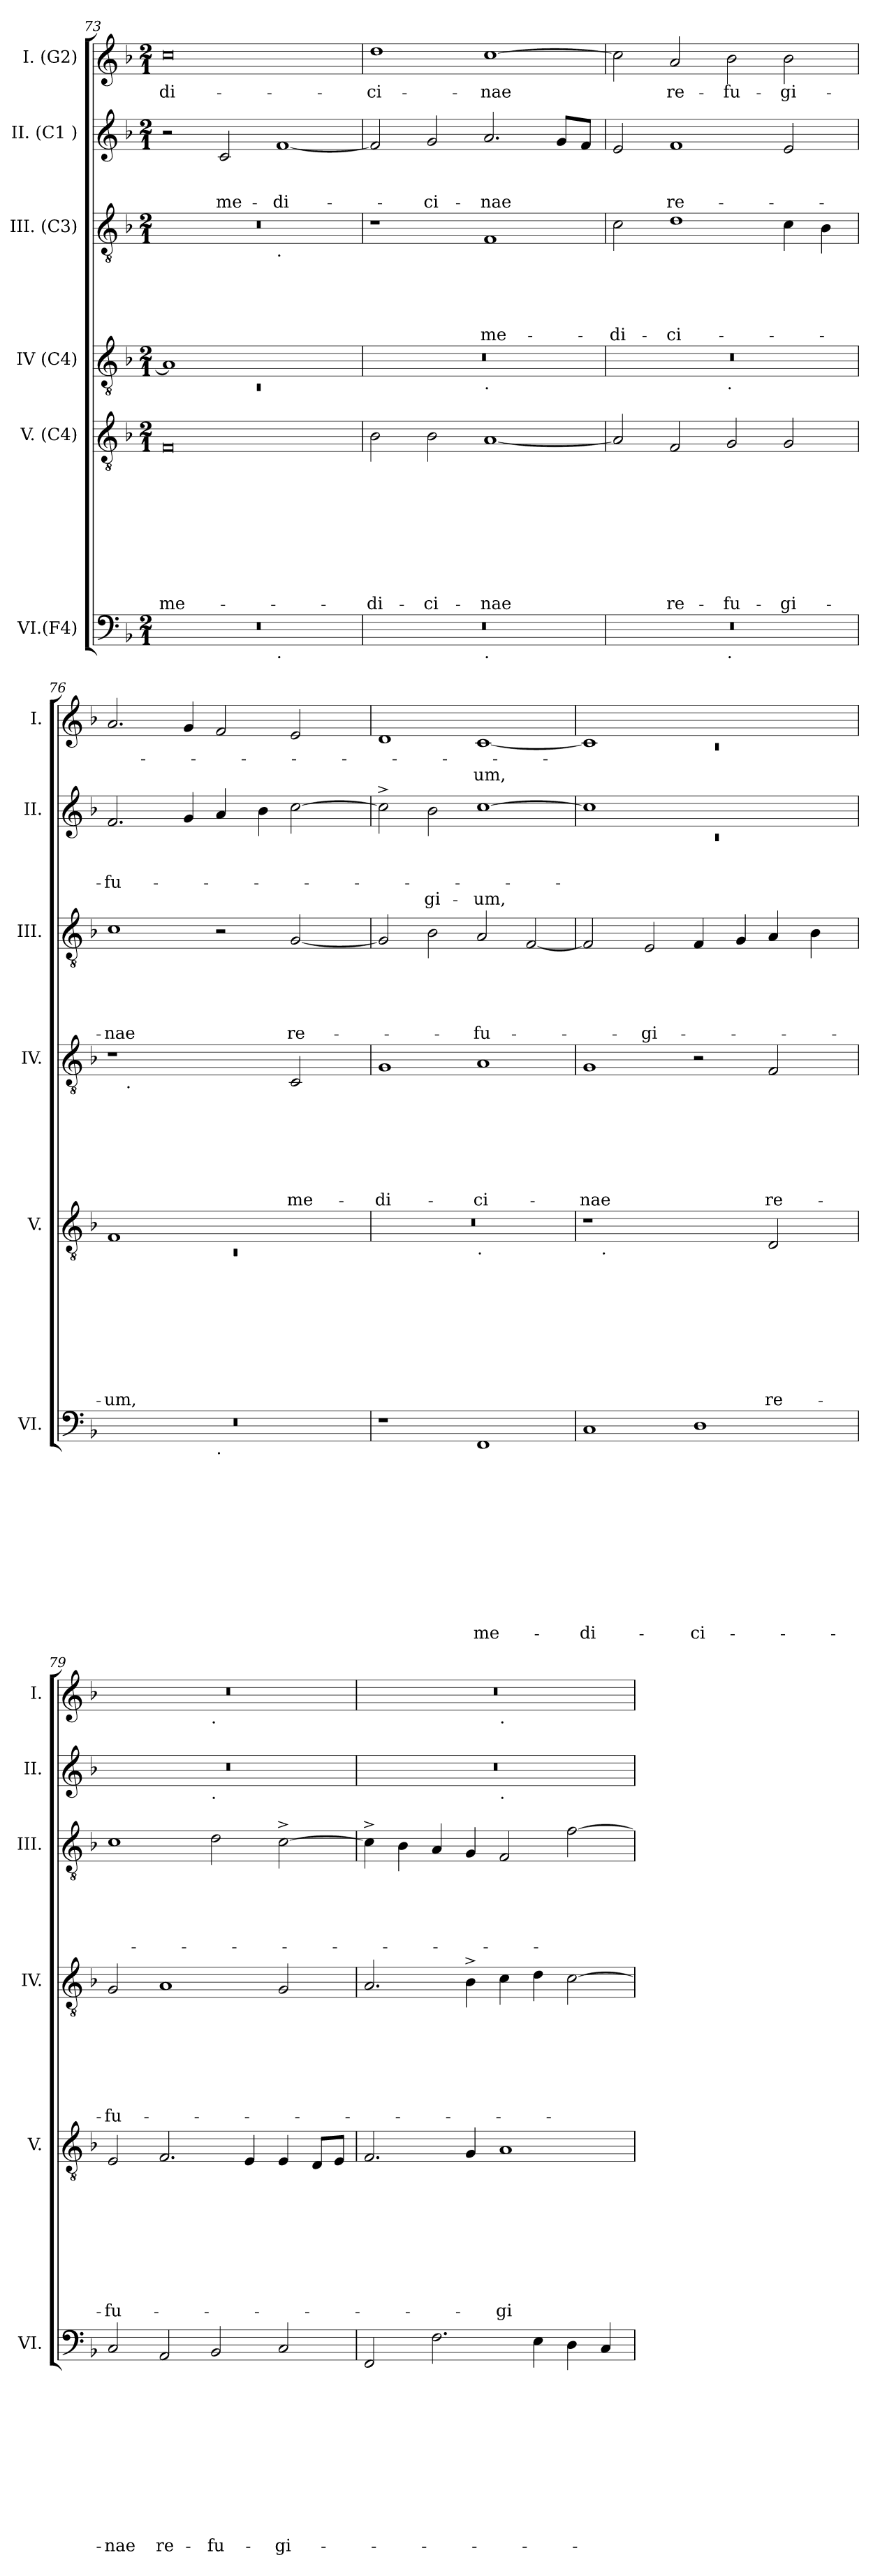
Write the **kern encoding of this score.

**kern	**text	**text	**text	**text	**text	**text	**text	**text	**text	**text	**text	**kern	**text	**text	**text	**text	**text	**text	**text	**text	**text	**kern	**text	**text	**text	**text	**text	**text	**text	**kern	**text	**text	**text	**text	**text	**kern	**text	**text	**text	**text	**kern	**text	**text
*part6	*part6	*part6	*part6	*part6	*part6	*part6	*part6	*part6	*part6	*part6	*part6	*part5	*part5	*part5	*part5	*part5	*part5	*part5	*part5	*part5	*part5	*part4	*part4	*part4	*part4	*part4	*part4	*part4	*part4	*part3	*part3	*part3	*part3	*part3	*part3	*part2	*part2	*part2	*part2	*part2	*part1	*part1	*part1
*staff6	*staff6	*staff6	*staff6	*staff6	*staff6	*staff6	*staff6	*staff6	*staff6	*staff6	*staff6	*staff5	*staff5	*staff5	*staff5	*staff5	*staff5	*staff5	*staff5	*staff5	*staff5	*staff4	*staff4	*staff4	*staff4	*staff4	*staff4	*staff4	*staff4	*staff3	*staff3	*staff3	*staff3	*staff3	*staff3	*staff2	*staff2	*staff2	*staff2	*staff2	*staff1	*staff1	*staff1
*I"VI.(F4)	*	*	*	*	*	*	*	*	*	*	*	*I"V. (C4)	*	*	*	*	*	*	*	*	*	*I"IV (C4)	*	*	*	*	*	*	*	*I"III. (C3)	*	*	*	*	*	*I"II. (C1 )	*	*	*	*	*I"I. (G2)	*	*
*I'VI.	*	*	*	*	*	*	*	*	*	*	*	*I'V.	*	*	*	*	*	*	*	*	*	*I'IV.	*	*	*	*	*	*	*	*I'III.	*	*	*	*	*	*I'II.	*	*	*	*	*I'I.	*	*
*clefF4	*	*	*	*	*	*	*	*	*	*	*	*clefGv2	*	*	*	*	*	*	*	*	*	*clefGv2	*	*	*	*	*	*	*	*clefGv2	*	*	*	*	*	*clefG2	*	*	*	*	*clefG2	*	*
*k[b-]	*	*	*	*	*	*	*	*	*	*	*	*k[b-]	*	*	*	*	*	*	*	*	*	*k[b-]	*	*	*	*	*	*	*	*k[b-]	*	*	*	*	*	*k[b-]	*	*	*	*	*k[b-]	*	*
*F:	*	*	*	*	*	*	*	*	*	*	*	*F:	*	*	*	*	*	*	*	*	*	*F:	*	*	*	*	*	*	*	*F:	*	*	*	*	*	*F:	*	*	*	*	*F:	*	*
*M2/1	*	*	*	*	*	*	*	*	*	*	*	*M2/1	*	*	*	*	*	*	*	*	*	*M2/1	*	*	*	*	*	*	*	*M2/1	*	*	*	*	*	*M2/1	*	*	*	*	*M2/1	*	*
=73	=73	=73	=73	=73	=73	=73	=73	=73	=73	=73	=73	=73	=73	=73	=73	=73	=73	=73	=73	=73	=73	=73	=73	=73	=73	=73	=73	=73	=73	=73	=73	=73	=73	=73	=73	=73	=73	=73	=73	=73	=73	=73	=73
*	*	*	*	*	*	*	*	*	*	*	*	*	*	*	*	*	*	*	*	*	*	*^	*	*	*	*	*	*	*	*	*	*	*	*	*	*	*	*	*	*	*	*	*
!	!	!	!	!	!	!	!	!	!	!	!	!	!	!	!	!	!	!	!	!	!LO:LY:b:rj	!	!LO:N:vis=1	!	!	!	!	!	!	!	!	!	!	!	!	!	!	!	!	!	!	!	!LO:LY:b:rj	!
*^	*	*	*	*	*	*	*	*	*	*	*	*	*	*	*	*	*	*	*	*	*	*	*	*	*	*	*	*	*	*	*^	*	*	*	*	*	*	*	*	*	*	*	*	*
0r	1ryy	.	.	.	.	.	.	.	.	.	.	.	0F	.	.	.	.	.	.	.	.	me-	1A]	0rC	.	.	.	.	.	.	.	0r	1ryy	.	.	.	.	.	2r	.	.	.	.	0cc	-di-	.
!	!	!	!	!	!	!	!	!	!	!	!	!	!	!	!	!	!	!	!	!	!	!	!	!	!	!	!	!	!	!	!	!	!	!	!	!	!	!	!	!	!	!LO:LY:b	!	!	!	!
.	.	.	.	.	.	.	.	.	.	.	.	.	.	.	.	.	.	.	.	.	.	.	.	.	.	.	.	.	.	.	.	.	.	.	.	.	.	.	2c/	.	.	me-	.	.	.	.
!	!	!	!	!	!	!	!	!	!	!	!	!	!	!	!	!	!	!	!	!	!	!	!	!	!	!	!	!	!	!	!	!	!LO:TX:b:t=.	!	!	!	!	!	!	!	!	!	!	!	!	!
!	!LO:TX:b:t=.	!	!	!	!	!	!	!	!	!	!	!	!	!	!	!	!	!	!	!	!	!	!	!	!	!	!	!	!	!	!	!	!	!	!	!	!	!	!	!	!	!	!	!	!	!
!	!	!	!	!	!	!	!	!	!	!	!	!	!	!	!	!	!	!	!	!	!	!	!	!	!	!	!	!	!	!	!	!	!	!	!	!	!	!	!	!	!	!LO:LY:b	!	!	!	!
.	1ryy	.	.	.	.	.	.	.	.	.	.	.	.	.	.	.	.	.	.	.	.	.	1ryy	.	.	.	.	.	.	.	.	.	1ryy	.	.	.	.	.	[<1f	.	.	-di-	.	.	.	.
=74	=74	=74	=74	=74	=74	=74	=74	=74	=74	=74	=74	=74	=74	=74	=74	=74	=74	=74	=74	=74	=74	=74	=74	=74	=74	=74	=74	=74	=74	=74	=74	=74	=74	=74	=74	=74	=74	=74	=74	=74	=74	=74	=74	=74	=74	=74
!	!	!	!	!	!	!	!	!	!	!	!	!	!	!	!	!	!	!	!	!	!	!LO:LY:b	!	!	!	!	!	!	!	!	!	!	!	!	!	!	!	!	!	!	!	!	!	!	!LO:LY:b	!
*	*	*	*	*	*	*	*	*	*	*	*	*	*	*	*	*	*	*	*	*	*	*	*	*	*	*	*	*	*	*	*	*v	*v	*	*	*	*	*	*	*	*	*	*	*	*	*
0r	1ryy	.	.	.	.	.	.	.	.	.	.	.	2B-\	.	.	.	.	.	.	.	.	-di-	0r	1ryy	.	.	.	.	.	.	.	1r	.	.	.	.	.	2f/]	.	.	.	.	1dd	-ci-	.
!	!	!	!	!	!	!	!	!	!	!	!	!	!	!	!	!	!	!	!	!	!	!LO:LY:b	!	!	!	!	!	!	!	!	!	!	!	!	!	!	!	!	!	!	!LO:LY:b	!	!	!	!
.	.	.	.	.	.	.	.	.	.	.	.	.	2B-\	.	.	.	.	.	.	.	.	-ci-	.	.	.	.	.	.	.	.	.	.	.	.	.	.	.	2g/	.	.	-ci-	.	.	.	.
!	!	!	!	!	!	!	!	!	!	!	!	!	!	!	!	!	!	!	!	!	!	!	!	!LO:TX:b:t=.	!	!	!	!	!	!	!	!	!	!	!	!	!	!	!	!	!	!	!	!	!
!	!LO:TX:b:t=.	!	!	!	!	!	!	!	!	!	!	!	!	!	!	!	!	!	!	!	!	!	!	!	!	!	!	!	!	!	!	!	!	!	!	!	!	!	!	!	!	!	!	!	!
!	!	!	!	!	!	!	!	!	!	!	!	!	!	!	!	!	!	!	!	!	!	!LO:LY:b	!	!	!	!	!	!	!	!	!	!	!	!	!	!	!LO:LY:b	!	!	!	!LO:LY:b	!	!	!LO:LY:b	!
.	1ryy	.	.	.	.	.	.	.	.	.	.	.	[<1A	.	.	.	.	.	.	.	.	-nae	.	1ryy	.	.	.	.	.	.	.	1F	.	.	.	.	me-	2.a/	.	.	-nae	.	[>1cc	-nae	.
.	.	.	.	.	.	.	.	.	.	.	.	.	.	.	.	.	.	.	.	.	.	.	.	.	.	.	.	.	.	.	.	.	.	.	.	.	.	8g/L	.	.	.	.	.	.	.
.	.	.	.	.	.	.	.	.	.	.	.	.	.	.	.	.	.	.	.	.	.	.	.	.	.	.	.	.	.	.	.	.	.	.	.	.	.	8f/J	.	.	.	.	.	.	.
=75	=75	=75	=75	=75	=75	=75	=75	=75	=75	=75	=75	=75	=75	=75	=75	=75	=75	=75	=75	=75	=75	=75	=75	=75	=75	=75	=75	=75	=75	=75	=75	=75	=75	=75	=75	=75	=75	=75	=75	=75	=75	=75	=75	=75	=75
!	!	!	!	!	!	!	!	!	!	!	!	!	!	!	!	!	!	!	!	!	!	!	!	!	!	!	!	!	!	!	!	!	!	!	!	!	!LO:LY:b	!	!	!	!	!	!	!	!
0r	1ryy	.	.	.	.	.	.	.	.	.	.	.	2A/]	.	.	.	.	.	.	.	.	.	0r	1ryy	.	.	.	.	.	.	.	2c\	.	.	.	.	-di-	2e/	.	.	.	.	2cc\]	.	.
!	!	!	!	!	!	!	!	!	!	!	!	!	!	!	!	!	!	!	!	!	!	!LO:LY:b	!	!	!	!	!	!	!	!	!	!	!	!	!	!	!LO:LY:b	!	!	!	!LO:LY:b	!	!	!LO:LY:b	!
.	.	.	.	.	.	.	.	.	.	.	.	.	2F/	.	.	.	.	.	.	.	.	re-	.	.	.	.	.	.	.	.	.	1d	.	.	.	.	-ci-	1f	.	.	re-	.	2a/	re-	.
!	!	!	!	!	!	!	!	!	!	!	!	!	!	!	!	!	!	!	!	!	!	!	!	!LO:TX:b:t=.	!	!	!	!	!	!	!	!	!	!	!	!	!	!	!	!	!	!	!	!	!
!	!LO:TX:b:t=.	!	!	!	!	!	!	!	!	!	!	!	!	!	!	!	!	!	!	!	!	!	!	!	!	!	!	!	!	!	!	!	!	!	!	!	!	!	!	!	!	!	!	!	!
!	!	!	!	!	!	!	!	!	!	!	!	!	!	!	!	!	!	!	!	!	!	!LO:LY:b	!	!	!	!	!	!	!	!	!	!	!	!	!	!	!	!	!	!	!	!	!	!LO:LY:b	!
.	1ryy	.	.	.	.	.	.	.	.	.	.	.	2G/	.	.	.	.	.	.	.	.	-fu-	.	1ryy	.	.	.	.	.	.	.	.	.	.	.	.	.	.	.	.	.	.	2b-\	-fu-	.
!	!	!	!	!	!	!	!	!	!	!	!	!	!	!	!	!	!	!	!	!	!	!LO:LY:b	!	!	!	!	!	!	!	!	!	!	!	!	!	!	!	!	!	!	!	!	!	!LO:LY:b	!
.	.	.	.	.	.	.	.	.	.	.	.	.	2G/	.	.	.	.	.	.	.	.	-gi-	.	.	.	.	.	.	.	.	.	4c\	.	.	.	.	.	2e/	.	.	.	.	2b-\	-gi-	.
.	.	.	.	.	.	.	.	.	.	.	.	.	.	.	.	.	.	.	.	.	.	.	.	.	.	.	.	.	.	.	.	4B-\	.	.	.	.	.	.	.	.	.	.	.	.	.
=76	=76	=76	=76	=76	=76	=76	=76	=76	=76	=76	=76	=76	=76	=76	=76	=76	=76	=76	=76	=76	=76	=76	=76	=76	=76	=76	=76	=76	=76	=76	=76	=76	=76	=76	=76	=76	=76	=76	=76	=76	=76	=76	=76	=76	=76
*	*	*	*	*	*	*	*	*	*	*	*	*	*^	*	*	*	*	*	*	*	*	*	*	*	*	*	*	*	*	*	*	*	*	*	*	*	*	*	*	*	*	*	*	*	*
!	!	!	!	!	!	!	!	!	!	!	!	!	!	!LO:N:vis=1	!	!	!	!	!	!	!	!	!LO:LY:b	!	!	!	!	!	!	!	!	!	!	!	!	!	!	!LO:LY:b	!	!	!	!LO:LY:b	!	!	!	!
0r	1ryy	.	.	.	.	.	.	.	.	.	.	.	1F	0rC	.	.	.	.	.	.	.	.	-um,	1r	16.ryy	.	.	.	.	.	.	.	1c	.	.	.	.	-nae	2.f/	.	.	-fu-	.	2.a/	.	.
!	!	!	!	!	!	!	!	!	!	!	!	!	!	!	!	!	!	!	!	!	!	!	!	!	!LO:TX:b:t=.	!	!	!	!	!	!	!	!	!	!	!	!	!	!	!	!	!	!	!	!	!
.	.	.	.	.	.	.	.	.	.	.	.	.	.	.	.	.	.	.	.	.	.	.	.	.	1ryy	.	.	.	.	.	.	.	.	.	.	.	.	.	.	.	.	.	.	.	.	.
.	.	.	.	.	.	.	.	.	.	.	.	.	.	.	.	.	.	.	.	.	.	.	.	.	.	.	.	.	.	.	.	.	.	.	.	.	.	.	4g/	.	.	.	.	4g/	.	.
!	!LO:TX:b:t=.	!	!	!	!	!	!	!	!	!	!	!	!	!	!	!	!	!	!	!	!	!	!	!	!	!	!	!	!	!	!	!	!	!	!	!	!	!	!	!	!	!	!	!	!	!
.	1ryy	.	.	.	.	.	.	.	.	.	.	.	1ryy	.	.	.	.	.	.	.	.	.	.	2ryy	.	.	.	.	.	.	.	.	2r	.	.	.	.	.	4a/	.	.	.	.	2f/	.	.
.	.	.	.	.	.	.	.	.	.	.	.	.	.	.	.	.	.	.	.	.	.	.	.	.	2ryy	.	.	.	.	.	.	.	.	.	.	.	.	.	.	.	.	.	.	.	.	.
.	.	.	.	.	.	.	.	.	.	.	.	.	.	.	.	.	.	.	.	.	.	.	.	.	.	.	.	.	.	.	.	.	.	.	.	.	.	.	4b-\	.	.	.	.	.	.	.
!	!	!	!	!	!	!	!	!	!	!	!	!	!	!	!	!	!	!	!	!	!	!	!	!	!	!	!	!	!	!	!	!LO:LY:b	!	!	!	!	!	!LO:LY:b	!	!	!	!	!	!	!	!
.	.	.	.	.	.	.	.	.	.	.	.	.	.	.	.	.	.	.	.	.	.	.	.	2C/	.	.	.	.	.	.	.	me-	[>2G/	.	.	.	.	re-	[>2cc\	.	.	.	.	2e/	.	.
.	.	.	.	.	.	.	.	.	.	.	.	.	.	.	.	.	.	.	.	.	.	.	.	.	4ryy	.	.	.	.	.	.	.	.	.	.	.	.	.	.	.	.	.	.	.	.	.
.	.	.	.	.	.	.	.	.	.	.	.	.	.	.	.	.	.	.	.	.	.	.	.	.	8ryy	.	.	.	.	.	.	.	.	.	.	.	.	.	.	.	.	.	.	.	.	.
.	.	.	.	.	.	.	.	.	.	.	.	.	.	.	.	.	.	.	.	.	.	.	.	.	32ryy	.	.	.	.	.	.	.	.	.	.	.	.	.	.	.	.	.	.	.	.	.
!!LO:PB:g=z
=77	=77	=77	=77	=77	=77	=77	=77	=77	=77	=77	=77	=77	=77	=77	=77	=77	=77	=77	=77	=77	=77	=77	=77	=77	=77	=77	=77	=77	=77	=77	=77	=77	=77	=77	=77	=77	=77	=77	=77	=77	=77	=77	=77	=77	=77	=77
!	!	!	!	!	!	!	!	!	!	!	!	!	!	!	!	!	!	!	!	!	!	!	!	!	!	!	!	!	!	!	!	!LO:LY:b	!	!	!	!	!	!	!	!	!	!	!	!	!	!
*v	*v	*	*	*	*	*	*	*	*	*	*	*	*	*	*	*	*	*	*	*	*	*	*	*v	*v	*	*	*	*	*	*	*	*	*	*	*	*	*	*	*	*	*	*	*	*	*
1r	.	.	.	.	.	.	.	.	.	.	.	0r	1ryy	.	.	.	.	.	.	.	.	.	1G	.	.	.	.	.	.	-di-	2G/]	.	.	.	.	.	2cc^>\]	.	.	.	.	1d	.	.
!	!	!	!	!	!	!	!	!	!	!	!	!	!	!	!	!	!	!	!	!	!	!	!	!	!	!	!	!	!	!	!	!	!	!	!	!	!	!	!	!	!LO:LY:b	!	!	!
.	.	.	.	.	.	.	.	.	.	.	.	.	.	.	.	.	.	.	.	.	.	.	.	.	.	.	.	.	.	.	2B-\	.	.	.	.	.	2b-\	.	.	.	-gi-	.	.	.
!	!	!	!	!	!	!	!	!	!	!	!	!	!LO:TX:b:t=.	!	!	!	!	!	!	!	!	!	!	!	!	!	!	!	!	!	!	!	!	!	!	!	!	!	!	!	!	!	!	!
!	!	!	!	!	!	!	!	!	!	!	!LO:LY:b	!	!	!	!	!	!	!	!	!	!	!	!	!	!	!	!	!	!	!LO:LY:b	!	!	!	!	!	!LO:LY:b	!	!	!	!	!LO:LY:b	!	!	!LO:LY:b
1FF	.	.	.	.	.	.	.	.	.	.	me-	.	1ryy	.	.	.	.	.	.	.	.	.	1A	.	.	.	.	.	.	-ci-	2A/	.	.	.	.	-fu-	[>1cc	.	.	.	-um,	[<1c	.	um,
.	.	.	.	.	.	.	.	.	.	.	.	.	.	.	.	.	.	.	.	.	.	.	.	.	.	.	.	.	.	.	[<2F/	.	.	.	.	.	.	.	.	.	.	.	.	.
=78	=78	=78	=78	=78	=78	=78	=78	=78	=78	=78	=78	=78	=78	=78	=78	=78	=78	=78	=78	=78	=78	=78	=78	=78	=78	=78	=78	=78	=78	=78	=78	=78	=78	=78	=78	=78	=78	=78	=78	=78	=78	=78	=78	=78
*	*	*	*	*	*	*	*	*	*	*	*	*	*	*	*	*	*	*	*	*	*	*	*	*	*	*	*	*	*	*	*	*	*	*	*	*	*^	*	*	*	*	*^	*	*
!	!	!	!	!	!	!	!	!	!	!	!LO:LY:b	!	!	!	!	!	!	!	!	!	!	!	!	!	!	!	!	!	!	!LO:LY:b	!	!	!	!	!	!	!	!LO:N:vis=1	!	!	!	!	!	!LO:N:vis=1	!	!
1C	.	.	.	.	.	.	.	.	.	.	-di-	1r	16.ryy	.	.	.	.	.	.	.	.	.	1G	.	.	.	.	.	.	-nae	2F/]	.	.	.	.	.	1cc]	0rc	.	.	.	.	1c]	0rc	.	.
!	!	!	!	!	!	!	!	!	!	!	!	!	!LO:TX:b:t=.	!	!	!	!	!	!	!	!	!	!	!	!	!	!	!	!	!	!	!	!	!	!	!	!	!	!	!	!	!	!	!	!	!
.	.	.	.	.	.	.	.	.	.	.	.	.	1ryy	.	.	.	.	.	.	.	.	.	.	.	.	.	.	.	.	.	.	.	.	.	.	.	.	.	.	.	.	.	.	.	.	.
!	!	!	!	!	!	!	!	!	!	!	!	!	!	!	!	!	!	!	!	!	!	!	!	!	!	!	!	!	!	!	!	!	!	!	!	!LO:LY:b	!	!	!	!	!	!	!	!	!	!
.	.	.	.	.	.	.	.	.	.	.	.	.	.	.	.	.	.	.	.	.	.	.	.	.	.	.	.	.	.	.	2E/	.	.	.	.	-gi-	.	.	.	.	.	.	.	.	.	.
!	!	!	!	!	!	!	!	!	!	!	!LO:LY:b	!	!	!	!	!	!	!	!	!	!	!	!	!	!	!	!	!	!	!	!	!	!	!	!	!	!	!	!	!	!	!	!	!	!	!
1D	.	.	.	.	.	.	.	.	.	.	-ci-	2ryy	.	.	.	.	.	.	.	.	.	.	2r	.	.	.	.	.	.	.	4F/	.	.	.	.	.	1ryy	.	.	.	.	.	1ryy	.	.	.
.	.	.	.	.	.	.	.	.	.	.	.	.	2ryy	.	.	.	.	.	.	.	.	.	.	.	.	.	.	.	.	.	.	.	.	.	.	.	.	.	.	.	.	.	.	.	.	.
.	.	.	.	.	.	.	.	.	.	.	.	.	.	.	.	.	.	.	.	.	.	.	.	.	.	.	.	.	.	.	4G/	.	.	.	.	.	.	.	.	.	.	.	.	.	.	.
!	!	!	!	!	!	!	!	!	!	!	!	!	!	!	!	!	!	!	!	!	!	!LO:LY:b	!	!	!	!	!	!	!	!LO:LY:b	!	!	!	!	!	!	!	!	!	!	!	!	!	!	!	!
.	.	.	.	.	.	.	.	.	.	.	.	2D/	.	.	.	.	.	.	.	.	.	re-	2F/	.	.	.	.	.	.	re-	4A/	.	.	.	.	.	.	.	.	.	.	.	.	.	.	.
.	.	.	.	.	.	.	.	.	.	.	.	.	4ryy	.	.	.	.	.	.	.	.	.	.	.	.	.	.	.	.	.	.	.	.	.	.	.	.	.	.	.	.	.	.	.	.	.
.	.	.	.	.	.	.	.	.	.	.	.	.	.	.	.	.	.	.	.	.	.	.	.	.	.	.	.	.	.	.	4B-\	.	.	.	.	.	.	.	.	.	.	.	.	.	.	.
.	.	.	.	.	.	.	.	.	.	.	.	.	8ryy	.	.	.	.	.	.	.	.	.	.	.	.	.	.	.	.	.	.	.	.	.	.	.	.	.	.	.	.	.	.	.	.	.
.	.	.	.	.	.	.	.	.	.	.	.	.	32ryy	.	.	.	.	.	.	.	.	.	.	.	.	.	.	.	.	.	.	.	.	.	.	.	.	.	.	.	.	.	.	.	.	.
=79	=79	=79	=79	=79	=79	=79	=79	=79	=79	=79	=79	=79	=79	=79	=79	=79	=79	=79	=79	=79	=79	=79	=79	=79	=79	=79	=79	=79	=79	=79	=79	=79	=79	=79	=79	=79	=79	=79	=79	=79	=79	=79	=79	=79	=79	=79
!	!	!	!	!	!	!	!	!	!	!	!LO:LY:b	!	!	!	!	!	!	!	!	!	!	!LO:LY:b	!	!	!	!	!	!	!	!LO:LY:b	!	!	!	!	!	!	!	!	!	!	!	!	!	!	!	!
*	*	*	*	*	*	*	*	*	*	*	*	*v	*v	*	*	*	*	*	*	*	*	*	*	*	*	*	*	*	*	*	*	*	*	*	*	*	*	*	*	*	*	*	*	*	*	*
2C/	.	.	.	.	.	.	.	.	.	.	-nae	2E/	.	.	.	.	.	.	.	.	-fu-	2G/	.	.	.	.	.	.	-fu-	1c	.	.	.	.	.	0r	1ryy	.	.	.	.	0r	1ryy	.	.
!	!	!	!	!	!	!	!	!	!	!	!LO:LY:b	!	!	!	!	!	!	!	!	!	!	!	!	!	!	!	!	!	!	!	!	!	!	!	!	!	!	!	!	!	!	!	!	!	!
2AA/	.	.	.	.	.	.	.	.	.	.	re-	2.F/	.	.	.	.	.	.	.	.	.	1A	.	.	.	.	.	.	.	.	.	.	.	.	.	.	.	.	.	.	.	.	.	.	.
!	!	!	!	!	!	!	!	!	!	!	!	!	!	!	!	!	!	!	!	!	!	!	!	!	!	!	!	!	!	!	!	!	!	!	!	!	!	!	!	!	!	!	!LO:TX:b:t=.	!	!
!	!	!	!	!	!	!	!	!	!	!	!	!	!	!	!	!	!	!	!	!	!	!	!	!	!	!	!	!	!	!	!	!	!	!	!	!	!LO:TX:b:t=.	!	!	!	!	!	!	!	!
!	!	!	!	!	!	!	!	!	!	!	!LO:LY:b	!	!	!	!	!	!	!	!	!	!	!	!	!	!	!	!	!	!	!	!	!	!	!	!	!	!	!	!	!	!	!	!	!	!
2BB-/	.	.	.	.	.	.	.	.	.	.	-fu-	.	.	.	.	.	.	.	.	.	.	.	.	.	.	.	.	.	.	2d\	.	.	.	.	.	.	1ryy	.	.	.	.	.	1ryy	.	.
.	.	.	.	.	.	.	.	.	.	.	.	4E/	.	.	.	.	.	.	.	.	.	.	.	.	.	.	.	.	.	.	.	.	.	.	.	.	.	.	.	.	.	.	.	.	.
!	!	!	!	!	!	!	!	!	!	!	!LO:LY:b	!	!	!	!	!	!	!	!	!	!	!	!	!	!	!	!	!	!	!	!	!	!	!	!	!	!	!	!	!	!	!	!	!	!
2C/	.	.	.	.	.	.	.	.	.	.	-gi-	4E/	.	.	.	.	.	.	.	.	.	2G/	.	.	.	.	.	.	.	[>2c^>\	.	.	.	.	.	.	.	.	.	.	.	.	.	.	.
.	.	.	.	.	.	.	.	.	.	.	.	8D/L	.	.	.	.	.	.	.	.	.	.	.	.	.	.	.	.	.	.	.	.	.	.	.	.	.	.	.	.	.	.	.	.	.
.	.	.	.	.	.	.	.	.	.	.	.	8E/J	.	.	.	.	.	.	.	.	.	.	.	.	.	.	.	.	.	.	.	.	.	.	.	.	.	.	.	.	.	.	.	.	.
=80	=80	=80	=80	=80	=80	=80	=80	=80	=80	=80	=80	=80	=80	=80	=80	=80	=80	=80	=80	=80	=80	=80	=80	=80	=80	=80	=80	=80	=80	=80	=80	=80	=80	=80	=80	=80	=80	=80	=80	=80	=80	=80	=80	=80	=80
2FF/	.	.	.	.	.	.	.	.	.	.	.	2.F/	.	.	.	.	.	.	.	.	.	2.A/	.	.	.	.	.	.	.	4c^>\]	.	.	.	.	.	0r	1ryy	.	.	.	.	0r	1ryy	.	.
.	.	.	.	.	.	.	.	.	.	.	.	.	.	.	.	.	.	.	.	.	.	.	.	.	.	.	.	.	.	4B-\	.	.	.	.	.	.	.	.	.	.	.	.	.	.	.
2.F\	.	.	.	.	.	.	.	.	.	.	.	.	.	.	.	.	.	.	.	.	.	.	.	.	.	.	.	.	.	4A/	.	.	.	.	.	.	.	.	.	.	.	.	.	.	.
.	.	.	.	.	.	.	.	.	.	.	.	4G/	.	.	.	.	.	.	.	.	.	4B-^>\	.	.	.	.	.	.	.	4G/	.	.	.	.	.	.	.	.	.	.	.	.	.	.	.
!	!	!	!	!	!	!	!	!	!	!	!	!	!	!	!	!	!	!	!	!	!	!	!	!	!	!	!	!	!	!	!	!	!	!	!	!	!	!	!	!	!	!	!LO:TX:b:t=.	!	!
!	!	!	!	!	!	!	!	!	!	!	!	!	!	!	!	!	!	!	!	!	!	!	!	!	!	!	!	!	!	!	!	!	!	!	!	!	!LO:TX:b:t=.	!	!	!	!	!	!	!	!
!	!	!	!	!	!	!	!	!	!	!	!	!	!	!	!	!	!	!	!	!	!LO:LY:b	!	!	!	!	!	!	!	!	!	!	!	!	!	!	!	!	!	!	!	!	!	!	!	!
.	.	.	.	.	.	.	.	.	.	.	.	1A	.	.	.	.	.	.	.	.	-gi-	4c\	.	.	.	.	.	.	.	2F/	.	.	.	.	.	.	1ryy	.	.	.	.	.	1ryy	.	.
4E\	.	.	.	.	.	.	.	.	.	.	.	.	.	.	.	.	.	.	.	.	.	4d\	.	.	.	.	.	.	.	.	.	.	.	.	.	.	.	.	.	.	.	.	.	.	.
4D\	.	.	.	.	.	.	.	.	.	.	.	.	.	.	.	.	.	.	.	.	.	[>2c\	.	.	.	.	.	.	.	[>2f\	.	.	.	.	.	.	.	.	.	.	.	.	.	.	.
4C/	.	.	.	.	.	.	.	.	.	.	.	.	.	.	.	.	.	.	.	.	.	.	.	.	.	.	.	.	.	.	.	.	.	.	.	.	.	.	.	.	.	.	.	.	.
*	*	*	*	*	*	*	*	*	*	*	*	*	*	*	*	*	*	*	*	*	*	*	*	*	*	*	*	*	*	*	*	*	*	*	*	*v	*v	*	*	*	*	*	*	*	*
*	*	*	*	*	*	*	*	*	*	*	*	*	*	*	*	*	*	*	*	*	*	*	*	*	*	*	*	*	*	*	*	*	*	*	*	*	*	*	*	*	*v	*v	*	*
=	=	=	=	=	=	=	=	=	=	=	=	=	=	=	=	=	=	=	=	=	=	=	=	=	=	=	=	=	=	=	=	=	=	=	=	=	=	=	=	=	=	=	=
*-	*-	*-	*-	*-	*-	*-	*-	*-	*-	*-	*-	*-	*-	*-	*-	*-	*-	*-	*-	*-	*-	*-	*-	*-	*-	*-	*-	*-	*-	*-	*-	*-	*-	*-	*-	*-	*-	*-	*-	*-	*-	*-	*-
